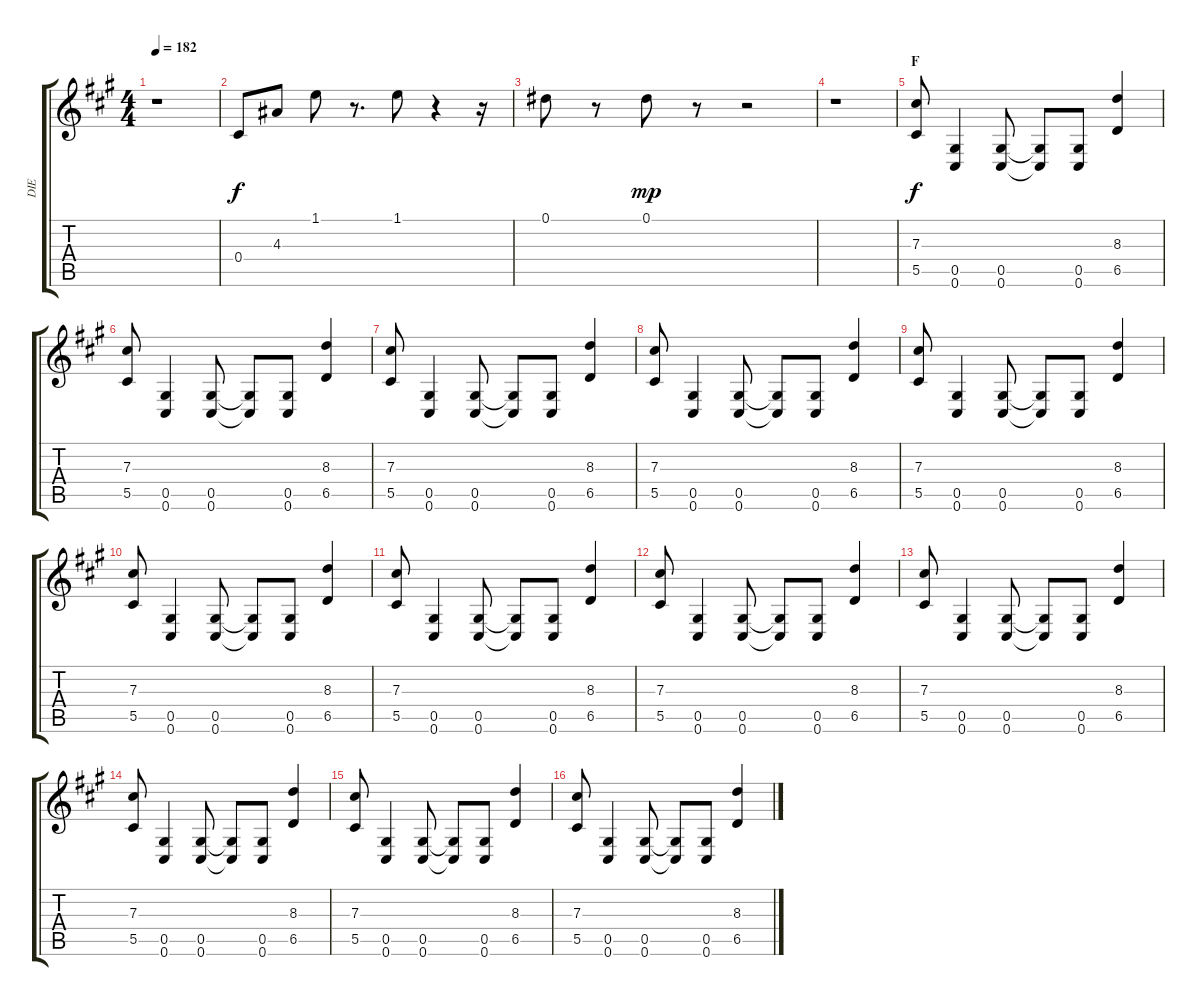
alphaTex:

\track ("DIE" "DIE") {instrument distortionguitar}
\staff {score tabs}
\tuning (Eb4 Bb3 Gb3 Db3 Ab2 Db2) {hide}
\ts (4 4)
\tempo 182
\clef g2
\ks a
r.1{dy pp} |
0.4.8{dy f} 4.3.8 1.1.8 r.8{d} 1.1.8 r.4 r.16 |
0.1.8 r.8 0.1.8{dy mp} r.8 r.2 |
r.1 |
\section ("" "F")
(7.3 5.5).8{dy f volume 12 balance 14 instrument distortionguitar} (0.5 0.6).4 (0.5 0.6).8 (0.5{t} 0.6{t}).8 (0.5 0.6).8 (8.3 6.5).4 |
(7.3 5.5).8 (0.5 0.6).4 (0.5 0.6).8 (0.5{t} 0.6{t}).8 (0.5 0.6).8 (8.3 6.5).4 |
(7.3 5.5).8 (0.5 0.6).4 (0.5 0.6).8 (0.5{t} 0.6{t}).8 (0.5 0.6).8 (8.3 6.5).4 |
(7.3 5.5).8 (0.5 0.6).4 (0.5 0.6).8 (0.5{t} 0.6{t}).8 (0.5 0.6).8 (8.3 6.5).4 |
(7.3 5.5).8 (0.5 0.6).4 (0.5 0.6).8 (0.5{t} 0.6{t}).8 (0.5 0.6).8 (8.3 6.5).4 |
(7.3 5.5).8 (0.5 0.6).4 (0.5 0.6).8 (0.5{t} 0.6{t}).8 (0.5 0.6).8 (8.3 6.5).4 |
(7.3 5.5).8 (0.5 0.6).4 (0.5 0.6).8 (0.5{t} 0.6{t}).8 (0.5 0.6).8 (8.3 6.5).4 |
(7.3 5.5).8 (0.5 0.6).4 (0.5 0.6).8 (0.5{t} 0.6{t}).8 (0.5 0.6).8 (8.3 6.5).4 |
(7.3 5.5).8 (0.5 0.6).4 (0.5 0.6).8 (0.5{t} 0.6{t}).8 (0.5 0.6).8 (8.3 6.5).4 |
(7.3 5.5).8 (0.5 0.6).4 (0.5 0.6).8 (0.5{t} 0.6{t}).8 (0.5 0.6).8 (8.3 6.5).4 |
(7.3 5.5).8 (0.5 0.6).4 (0.5 0.6).8 (0.5{t} 0.6{t}).8 (0.5 0.6).8 (8.3 6.5).4 |
(7.3 5.5).8 (0.5 0.6).4 (0.5 0.6).8 (0.5{t} 0.6{t}).8 (0.5 0.6).8 (8.3 6.5).4
